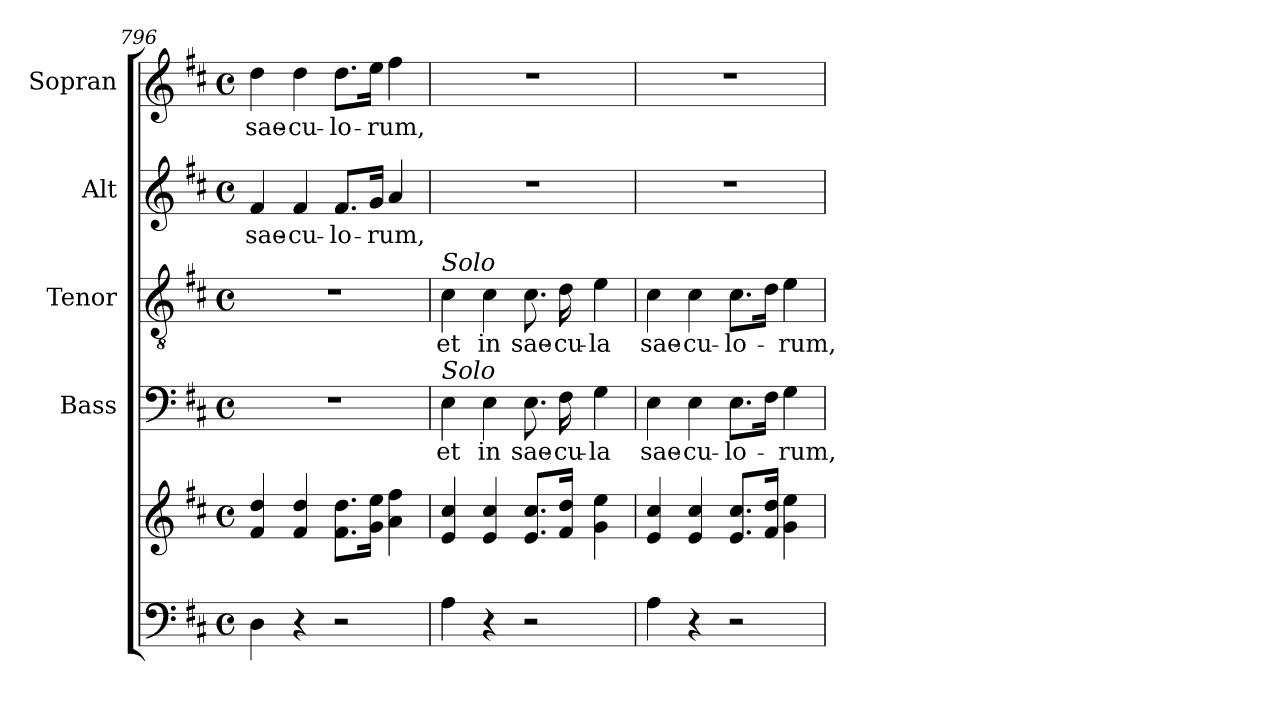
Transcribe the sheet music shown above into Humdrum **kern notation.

**kern	**kern	**kern	**text	**kern	**text	**kern	**text	**kern	**text
*part5	*part5	*part4	*part4	*part3	*part3	*part2	*part2	*part1	*part1
*staff6	*staff5	*staff4	*staff4	*staff3	*staff3	*staff2	*staff2	*staff1	*staff1
*	*	*I"Bass	*	*I"Tenor	*	*I"Alt	*	*I"Sopran	*
*	*	*I'B.	*	*I'T.	*	*I'A.	*	*I'S.	*
*clefF4	*clefG2	*clefF4	*	*clefGv2	*	*clefG2	*	*clefG2	*
*k[f#c#]	*k[f#c#]	*k[f#c#]	*	*k[f#c#]	*	*k[f#c#]	*	*k[f#c#]	*
*D:	*D:	*D:	*	*D:	*	*D:	*	*D:	*
*M4/4	*M4/4	*M4/4	*	*M4/4	*	*M4/4	*	*M4/4	*
*met(c)	*met(c)	*met(c)	*	*met(c)	*	*met(c)	*	*met(c)	*
=796	=796	=796	=796	=796	=796	=796	=796	=796	=796
!	!	!	!	!	!	!	!LO:LY:b	!	!LO:LY:b
4D\	4f#/ 4dd/	1r	.	1r	.	4f#/	sae-	4dd\	sae-
!	!	!	!	!	!	!	!LO:LY:b	!	!LO:LY:b
4r	4f#/ 4dd/	.	.	.	.	4f#/	-cu-	4dd\	-cu-
!	!	!	!	!	!	!	!LO:LY:b	!	!LO:LY:b
2r	8.f#\ 8.dd\L	.	.	.	.	8.f#/L	-lo-	8.dd\L	-lo-
.	16g\ 16ee\Jk	.	.	.	.	16g/Jk	.	16ee\Jk	.
!	!	!	!	!	!	!	!LO:LY:b	!	!LO:LY:b
.	4a\ 4ff#\	.	.	.	.	4a/	-rum,	4ff#\	-rum,
=797	=797	=797	=797	=797	=797	=797	=797	=797	=797
!	!	!	!	!LO:TX:a:i:t=Solo	!	!	!	!	!
!	!	!LO:TX:a:i:t=Solo	!	!	!	!	!	!	!
!	!	!	!LO:LY:b	!	!LO:LY:b	!	!	!	!
4A\	4e/ 4cc#/	4E\	et	4c#\	et	1r	.	1r	.
!	!	!	!LO:LY:b	!	!LO:LY:b	!	!	!	!
4r	4e/ 4cc#/	4E\	in	4c#\	in	.	.	.	.
!	!	!	!LO:LY:b	!	!LO:LY:b	!	!	!	!
2r	8.e/ 8.cc#/L	8.E\	sae-	8.c#\	sae-	.	.	.	.
!	!	!	!LO:LY:b	!	!LO:LY:b	!	!	!	!
.	16f#/ 16dd/Jk	16F#\	-cu-	16d\	-cu-	.	.	.	.
!	!	!	!LO:LY:b	!	!LO:LY:b	!	!	!	!
.	4g\ 4ee\	4G\	-la	4e\	-la	.	.	.	.
=798	=798	=798	=798	=798	=798	=798	=798	=798	=798
!	!	!	!LO:LY:b	!	!LO:LY:b	!	!	!	!
4A\	4e/ 4cc#/	4E\	sae-	4c#\	sae-	1r	.	1r	.
!	!	!	!LO:LY:b	!	!LO:LY:b	!	!	!	!
4r	4e/ 4cc#/	4E\	-cu-	4c#\	-cu-	.	.	.	.
!	!	!	!LO:LY:b	!	!LO:LY:b	!	!	!	!
2r	8.e/ 8.cc#/L	8.E\L	-lo-	8.c#\L	-lo-	.	.	.	.
.	16f#/ 16dd/Jk	16F#\Jk	.	16d\Jk	.	.	.	.	.
!	!	!	!LO:LY:b	!	!LO:LY:b	!	!	!	!
.	4g\ 4ee\	4G\	-rum,	4e\	-rum,	.	.	.	.
=	=	=	=	=	=	=	=	=	=
*-	*-	*-	*-	*-	*-	*-	*-	*-	*-
